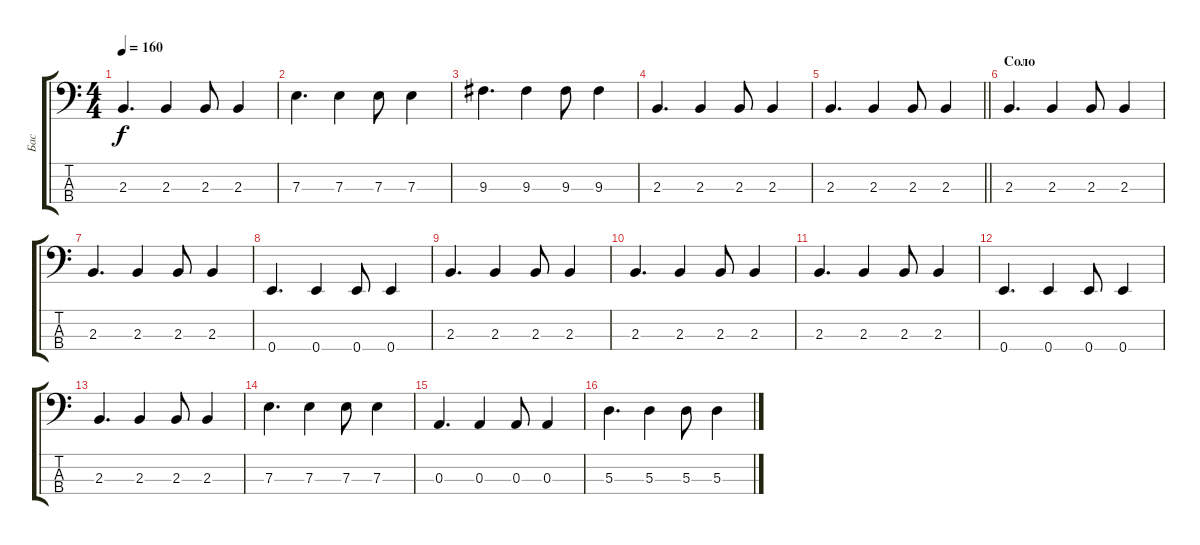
\track ("Бас" "Бас") {instrument electricbassfinger}
\staff {score tabs}
\tuning (G2 D2 A1 E1) {hide}
\ts (4 4)
\tempo 160
\clef f4
\ks c
2.3.4{d dy f} 2.3.4 2.3.8 2.3.4 |
7.3.4{d} 7.3.4 7.3.8 7.3.4 |
9.3.4{d} 9.3.4 9.3.8 9.3.4 |
2.3.4{d} 2.3.4 2.3.8 2.3.4 |
\barLineRight lightlight
2.3.4{d} 2.3.4 2.3.8 2.3.4 |
\section ("" "Соло")
2.3.4{d} 2.3.4 2.3.8 2.3.4 |
2.3.4{d} 2.3.4 2.3.8 2.3.4 |
0.4.4{d} 0.4.4 0.4.8 0.4.4 |
2.3.4{d} 2.3.4 2.3.8 2.3.4 |
2.3.4{d} 2.3.4 2.3.8 2.3.4 |
2.3.4{d} 2.3.4 2.3.8 2.3.4 |
0.4.4{d} 0.4.4 0.4.8 0.4.4 |
2.3.4{d} 2.3.4 2.3.8 2.3.4 |
7.3.4{d} 7.3.4 7.3.8 7.3.4 |
0.3.4{d} 0.3.4 0.3.8 0.3.4 |
5.3.4{d} 5.3.4 5.3.8 5.3.4
